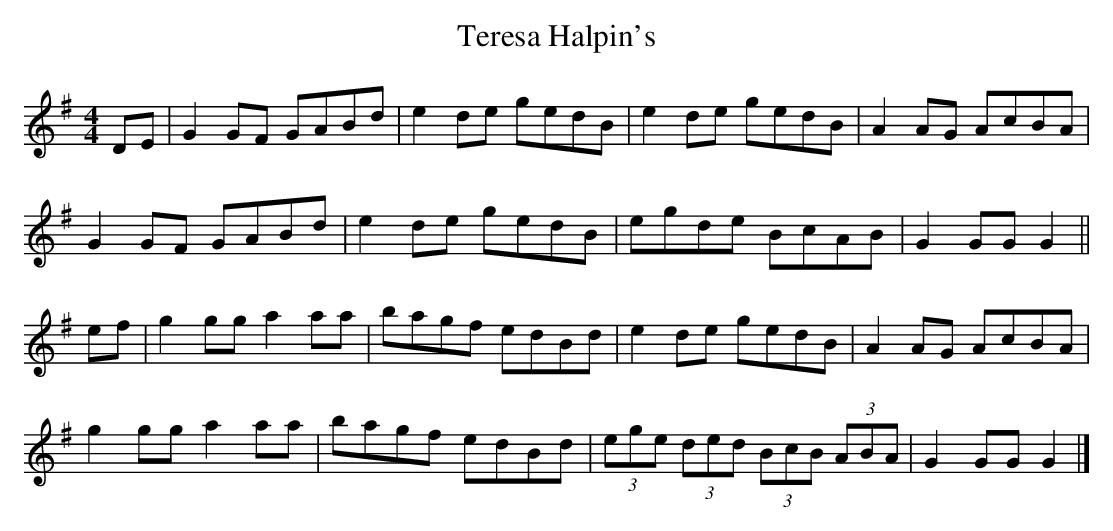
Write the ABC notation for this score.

X:1
T: Teresa Halpin's
L: 1/8
M: 4/4
K: G
DE | G2 GF GABd | e2 de gedB | e2 de gedB | A2 AG AcBA |
G2 GF GABd | e2 de gedB | egde BcAB | G2 GG G2 ||
ef | g2 gg a2 aa | bagf edBd | e2 de gedB | A2 AG AcBA |
g2 gg a2 aa | bagf edBd | (3ege (3ded (3BcB (3ABA | G2 GG G2 |]
